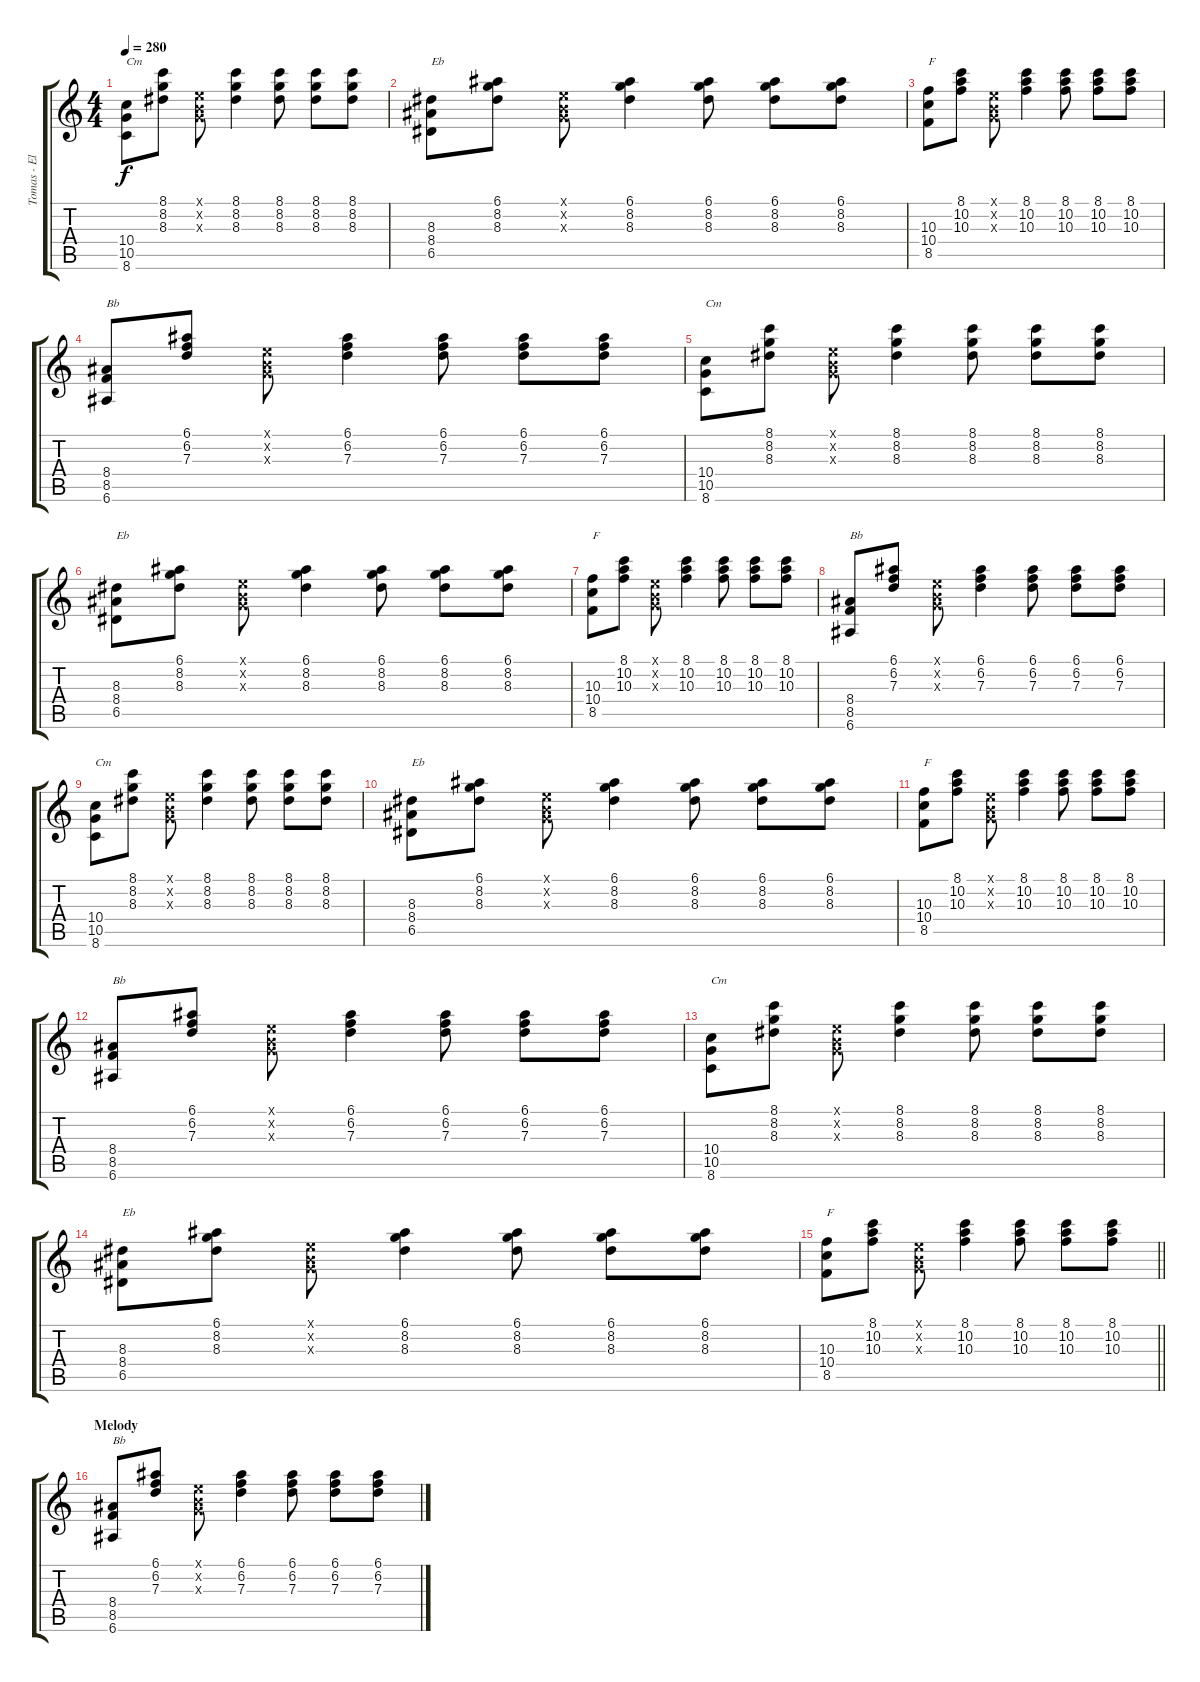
\track ("Tomas - Elec. Guitar" "Tomas - El") {instrument electricguitarclean}
\staff {score tabs}
\tuning (E4 B3 G3 D3 A2 E2) {hide}
\ts (4 4)
\tempo 280
\clef g2
\ks c
(10.4 10.5 8.6).8{txt "Cm" dy f} (8.1 8.2 8.3).8 (0.1{x} 0.2{x} 0.3{x}).8 (8.1 8.2 8.3).4 (8.1 8.2 8.3).8 (8.1 8.2 8.3).8 (8.1 8.2 8.3).8 |
(8.3 8.4 6.5).8{txt "Eb"} (6.1 8.2 8.3).8 (0.1{x} 0.2{x} 0.3{x}).8 (6.1 8.2 8.3).4 (6.1 8.2 8.3).8 (6.1 8.2 8.3).8 (6.1 8.2 8.3).8 |
(10.3 10.4 8.5).8{txt "F"} (8.1 10.2 10.3).8 (0.1{x} 0.2{x} 0.3{x}).8 (8.1 10.2 10.3).4 (8.1 10.2 10.3).8 (8.1 10.2 10.3).8 (8.1 10.2 10.3).8 |
(8.4 8.5 6.6).8{txt "Bb"} (6.1 6.2 7.3).8 (0.1{x} 0.2{x} 0.3{x}).8 (6.1 6.2 7.3).4 (6.1 6.2 7.3).8 (6.1 6.2 7.3).8 (6.1 6.2 7.3).8 |
(10.4 10.5 8.6).8{txt "Cm"} (8.1 8.2 8.3).8 (0.1{x} 0.2{x} 0.3{x}).8 (8.1 8.2 8.3).4 (8.1 8.2 8.3).8 (8.1 8.2 8.3).8 (8.1 8.2 8.3).8 |
(8.3 8.4 6.5).8{txt "Eb"} (6.1 8.2 8.3).8 (0.1{x} 0.2{x} 0.3{x}).8 (6.1 8.2 8.3).4 (6.1 8.2 8.3).8 (6.1 8.2 8.3).8 (6.1 8.2 8.3).8 |
(10.3 10.4 8.5).8{txt "F"} (8.1 10.2 10.3).8 (0.1{x} 0.2{x} 0.3{x}).8 (8.1 10.2 10.3).4 (8.1 10.2 10.3).8 (8.1 10.2 10.3).8 (8.1 10.2 10.3).8 |
(8.4 8.5 6.6).8{txt "Bb"} (6.1 6.2 7.3).8 (0.1{x} 0.2{x} 0.3{x}).8 (6.1 6.2 7.3).4 (6.1 6.2 7.3).8 (6.1 6.2 7.3).8 (6.1 6.2 7.3).8 |
(10.4 10.5 8.6).8{txt "Cm"} (8.1 8.2 8.3).8 (0.1{x} 0.2{x} 0.3{x}).8 (8.1 8.2 8.3).4 (8.1 8.2 8.3).8 (8.1 8.2 8.3).8 (8.1 8.2 8.3).8 |
(8.3 8.4 6.5).8{txt "Eb"} (6.1 8.2 8.3).8 (0.1{x} 0.2{x} 0.3{x}).8 (6.1 8.2 8.3).4 (6.1 8.2 8.3).8 (6.1 8.2 8.3).8 (6.1 8.2 8.3).8 |
(10.3 10.4 8.5).8{txt "F"} (8.1 10.2 10.3).8 (0.1{x} 0.2{x} 0.3{x}).8 (8.1 10.2 10.3).4 (8.1 10.2 10.3).8 (8.1 10.2 10.3).8 (8.1 10.2 10.3).8 |
(8.4 8.5 6.6).8{txt "Bb"} (6.1 6.2 7.3).8 (0.1{x} 0.2{x} 0.3{x}).8 (6.1 6.2 7.3).4 (6.1 6.2 7.3).8 (6.1 6.2 7.3).8 (6.1 6.2 7.3).8 |
(10.4 10.5 8.6).8{txt "Cm"} (8.1 8.2 8.3).8 (0.1{x} 0.2{x} 0.3{x}).8 (8.1 8.2 8.3).4 (8.1 8.2 8.3).8 (8.1 8.2 8.3).8 (8.1 8.2 8.3).8 |
(8.3 8.4 6.5).8{txt "Eb"} (6.1 8.2 8.3).8 (0.1{x} 0.2{x} 0.3{x}).8 (6.1 8.2 8.3).4 (6.1 8.2 8.3).8 (6.1 8.2 8.3).8 (6.1 8.2 8.3).8 |
\barLineRight lightlight
(10.3 10.4 8.5).8{txt "F"} (8.1 10.2 10.3).8 (0.1{x} 0.2{x} 0.3{x}).8 (8.1 10.2 10.3).4 (8.1 10.2 10.3).8 (8.1 10.2 10.3).8 (8.1 10.2 10.3).8 |
\section ("" "Melody")
(8.4 8.5 6.6).8{txt "Bb"} (6.1 6.2 7.3).8 (0.1{x} 0.2{x} 0.3{x}).8 (6.1 6.2 7.3).4 (6.1 6.2 7.3).8 (6.1 6.2 7.3).8 (6.1 6.2 7.3).8
